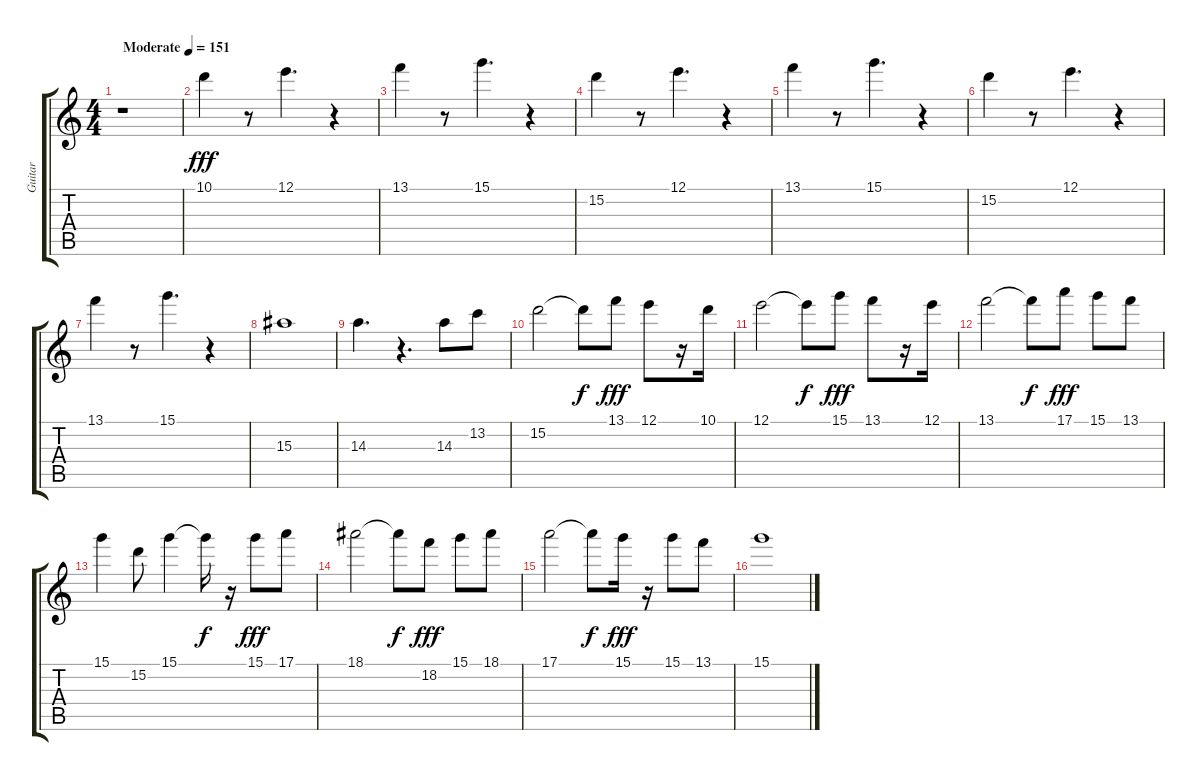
\track ("Guitar" "Guitar") {instrument distortionguitar}
\staff {score tabs}
\tuning (E4 B3 G3 D3 A2 E2) {hide}
\ts (4 4)
\tempo (151 "Moderate")
\clef g2
\ks c
r.1{dy fff instrument distortionguitar} |
10.1.4 r.8 12.1.4{d} r.4 |
13.1.4 r.8 15.1.4{d} r.4 |
15.2.4 r.8 12.1.4{d} r.4 |
13.1.4 r.8 15.1.4{d} r.4 |
15.2.4 r.8 12.1.4{d} r.4 |
13.1.4 r.8 15.1.4{d} r.4 |
15.3.1 |
14.3.4{d} r.4{d} 14.3.8 13.2.8 |
15.2.2 15.2{t}.8{dy f} 13.1.8{dy fff} 12.1.8 r.16 10.1.16 |
12.1.2 12.1{t}.8{dy f} 15.1.8{dy fff} 13.1.8 r.16 12.1.16 |
13.1.2 13.1{t}.8{dy f} 17.1.8{dy fff} 15.1.8 13.1.8 |
15.1.4 15.2.8 15.1.4 15.1{t}.16{dy f} r.16 15.1.8{dy fff} 17.1.8 |
18.1.2 18.1{t}.8{dy f} 18.2.8{dy fff} 15.1.8 18.1.8 |
17.1.2 17.1{t}.8{dy f} 15.1.16{dy fff} r.16 15.1.8 13.1.8 |
15.1.1
